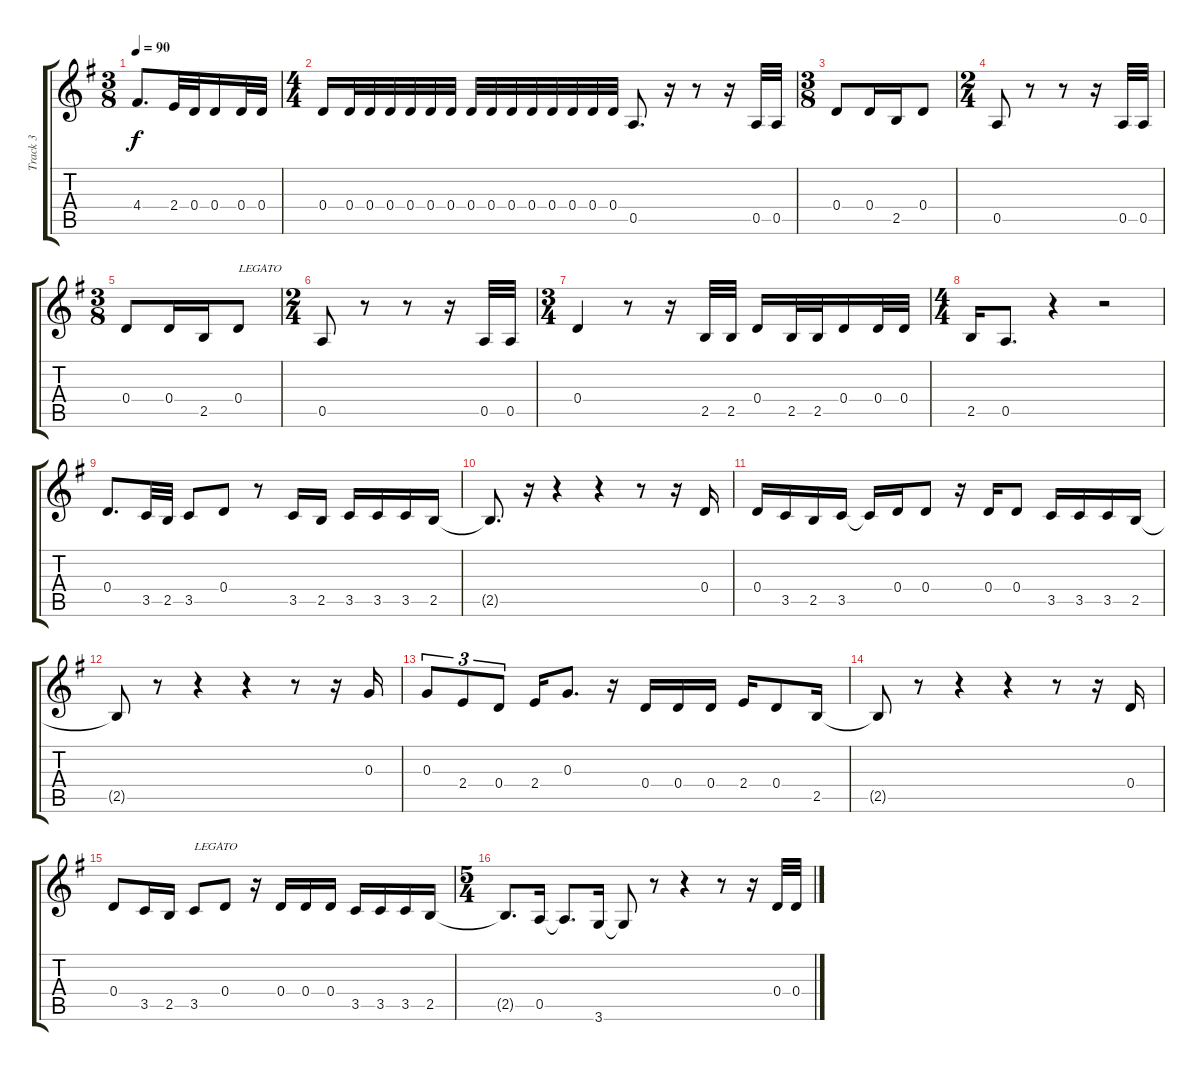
\track ("Track 3" "Track 3") {instrument flute}
\staff {score tabs}
\tuning (E5 B4 G4 D4 A3 E3) {hide}
\ts (3 8)
\tempo 90
\clef g2
\ks g
4.4.8{d dy f} 2.4.32 0.4.32 0.4.16 0.4.32 0.4.32 |
\ts (4 4)
0.4.16 0.4.32 0.4.32 0.4.32 0.4.32 0.4.32 0.4.32 0.4.32 0.4.32 0.4.32 0.4.32 0.4.32 0.4.32 0.4.32 0.4.32 0.5.8{d} r.16 r.8 r.16 0.5.32 0.5.32 |
\ts (3 8)
0.4.8 0.4.16 2.5.16 0.4.8 |
\ts (2 4)
0.5.8 r.8 r.8 r.16 0.5.32 0.5.32 |
\ts (3 8)
0.4.8 0.4.16 2.5.16 0.4.8{txt "LEGATO"} |
\ts (2 4)
0.5.8 r.8 r.8 r.16 0.5.32 0.5.32 |
\ts (3 4)
0.4.4 r.8 r.16 2.5.32 2.5.32 0.4.16 2.5.32 2.5.32 0.4.16 0.4.32 0.4.32 |
\ts (4 4)
2.5.16 0.5.8{d} r.4 r.2 |
0.4.8{d} 3.5.32 2.5.32 3.5.8 0.4.8 r.8 3.5.16 2.5.16 3.5.16 3.5.16 3.5.16 2.5.16 |
2.5{t}.8{d} r.16 r.4 r.4 r.8 r.16 0.4.16 |
0.4.16 3.5.16 2.5.16 3.5.16 3.5{t}.16 0.4.16 0.4.8 r.16 0.4.16 0.4.8 3.5.16 3.5.16 3.5.16 2.5.16 |
2.5{t}.8 r.8 r.4 r.4 r.8 r.16 0.3.16 |
0.3.8{tu (3 2)} 2.4.8{tu (3 2)} 0.4.8{tu (3 2)} 2.4.16 0.3.8{d} r.16 0.4.16 0.4.16 0.4.16 2.4.16 0.4.8 2.5.16 |
2.5{t}.8 r.8 r.4 r.4 r.8 r.16 0.4.16 |
0.4.8 3.5.16 2.5.16 3.5.8{txt "LEGATO"} 0.4.8 r.16 0.4.16 0.4.16 0.4.16 3.5.16 3.5.16 3.5.16 2.5.16 |
\ts (5 4)
2.5{t}.8{d} 0.5.16 0.5{t}.8{d} 3.6.16 3.6{t}.8 r.8 r.4 r.8 r.16 0.4.32 0.4.32
